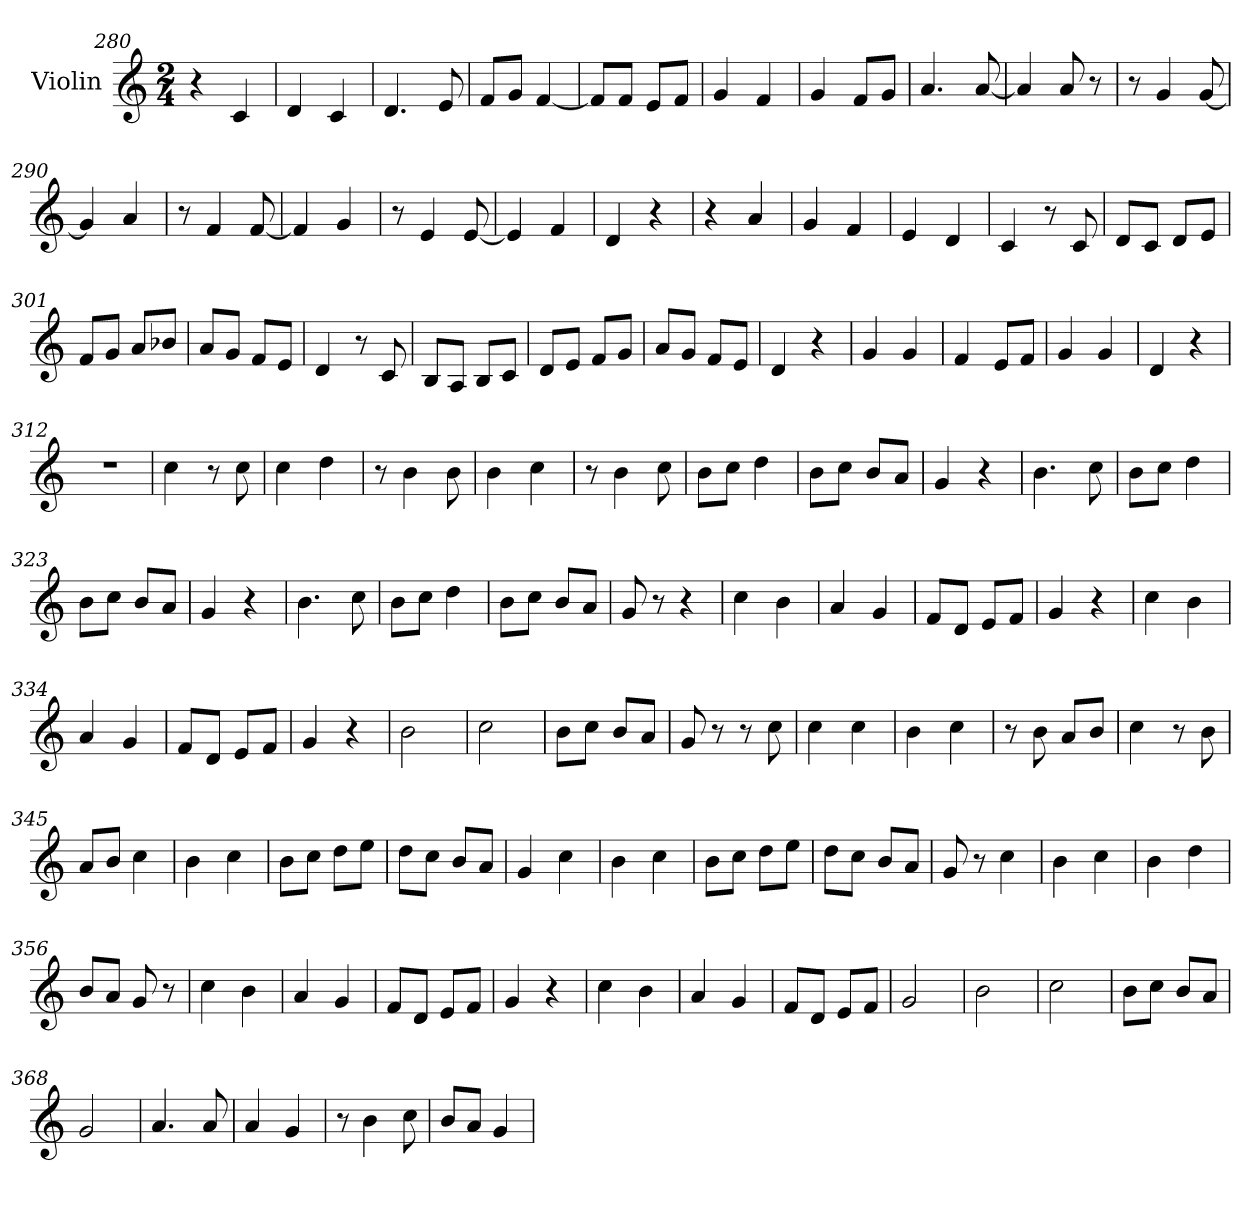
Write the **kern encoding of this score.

**kern
*part1
*staff1
*I"Violin
*clefG2
*k[]
*M2/4
=280
4r
4c/
=281
4d/
4c/
=282
4.d/
8e/
!!LO:PB:g=z
=283
8f/L
8g/J
[4f/
=284
8f/L]
8f/J
8e/L
8f/J
=285
4g/
4f/
=286
4g/
8f/L
8g/J
=287
4.a/
[8a/
=288
4a/]
8a/
8r
=289
8r
4g/
[8g/
=290
4g/]
4a/
=291
8r
4f/
[8f/
!!LO:LB:g=z
=292
4f/]
4g/
=293
8r
4e/
[8e/
=294
4e/]
4f/
=295
4d/
4r
=296
4r
4a/
=297
4g/
4f/
=298
4e/
4d/
=299
4c/
8r
8c/
=300
8d/L
8c/J
8d/L
8e/J
=301
8f/L
8g/J
8a/L
8b-X/J
!!LO:LB:g=z
=302
8a/L
8g/J
8f/L
8e/J
=303
4d/
8r
8c/
=304
8B/L
8A/J
8B/L
8c/J
=305
8d/L
8e/J
8f/L
8g/J
=306
8a/L
8g/J
8f/L
8e/J
=307
4d/
4r
=308
4g/
4g/
=309
4f/
8e/L
8f/J
=310
4g/
4g/
!!LO:LB:g=z
=311
4d/
4r
=312
2r
=313
4cc\
8r
8cc\
=314
4cc\
4dd\
=315
8r
4b\
8b\
=316
4b\
4cc\
=317
8r
4b\
8cc\
=318
8b\L
8cc\J
4dd\
=319
8b\L
8cc\J
8b/L
8a/J
=320
4g/
4r
!!LO:LB:g=z
=321
4.b\
8cc\
=322
8b\L
8cc\J
4dd\
=323
8b\L
8cc\J
8b/L
8a/J
=324
4g/
4r
=325
4.b\
8cc\
=326
8b\L
8cc\J
4dd\
=327
8b\L
8cc\J
8b/L
8a/J
=328
8g/
8r
4r
=329
4cc\
4b\
=330
4a/
4g/
!!LO:LB:g=z
=331
8f/L
8d/J
8e/L
8f/J
=332
4g/
4r
=333
4cc\
4b\
=334
4a/
4g/
=335
8f/L
8d/J
8e/L
8f/J
=336
4g/
4r
=337
2b\
=338
2cc\
=339
8b\L
8cc\J
8b/L
8a/J
=340
8g/
8r
8r
8cc\
!!LO:LB:g=z
=341
4cc\
4cc\
=342
4b\
4cc\
=343
8r
8b\
8a/L
8b/J
=344
4cc\
8r
8b\
=345
8a/L
8b/J
4cc\
=346
4b\
4cc\
=347
8b\L
8cc\J
8dd\L
8ee\J
=348
8dd\L
8cc\J
8b/L
8a/J
=349
4g/
4cc\
=350
4b\
4cc\
!!LO:LB:g=z
=351
8b\L
8cc\J
8dd\L
8ee\J
=352
8dd\L
8cc\J
8b/L
8a/J
=353
8g/
8r
4cc\
=354
4b\
4cc\
=355
4b\
4dd\
=356
8b/L
8a/J
8g/
8r
=357
4cc\
4b\
=358
4a/
4g/
=359
8f/L
8d/J
8e/L
8f/J
=360
4g/
4r
!!LO:PB:g=z
=361
4cc\
4b\
=362
4a/
4g/
=363
8f/L
8d/J
8e/L
8f/J
=364
2g/
=365
2b\
=366
2cc\
=367
8b\L
8cc\J
8b/L
8a/J
=368
2g/
=369
4.a/
8a/
=370
4a/
4g/
=371
8r
4b\
8cc\
!!LO:LB:g=z
=372
8b/L
8a/J
4g/
=
*-
